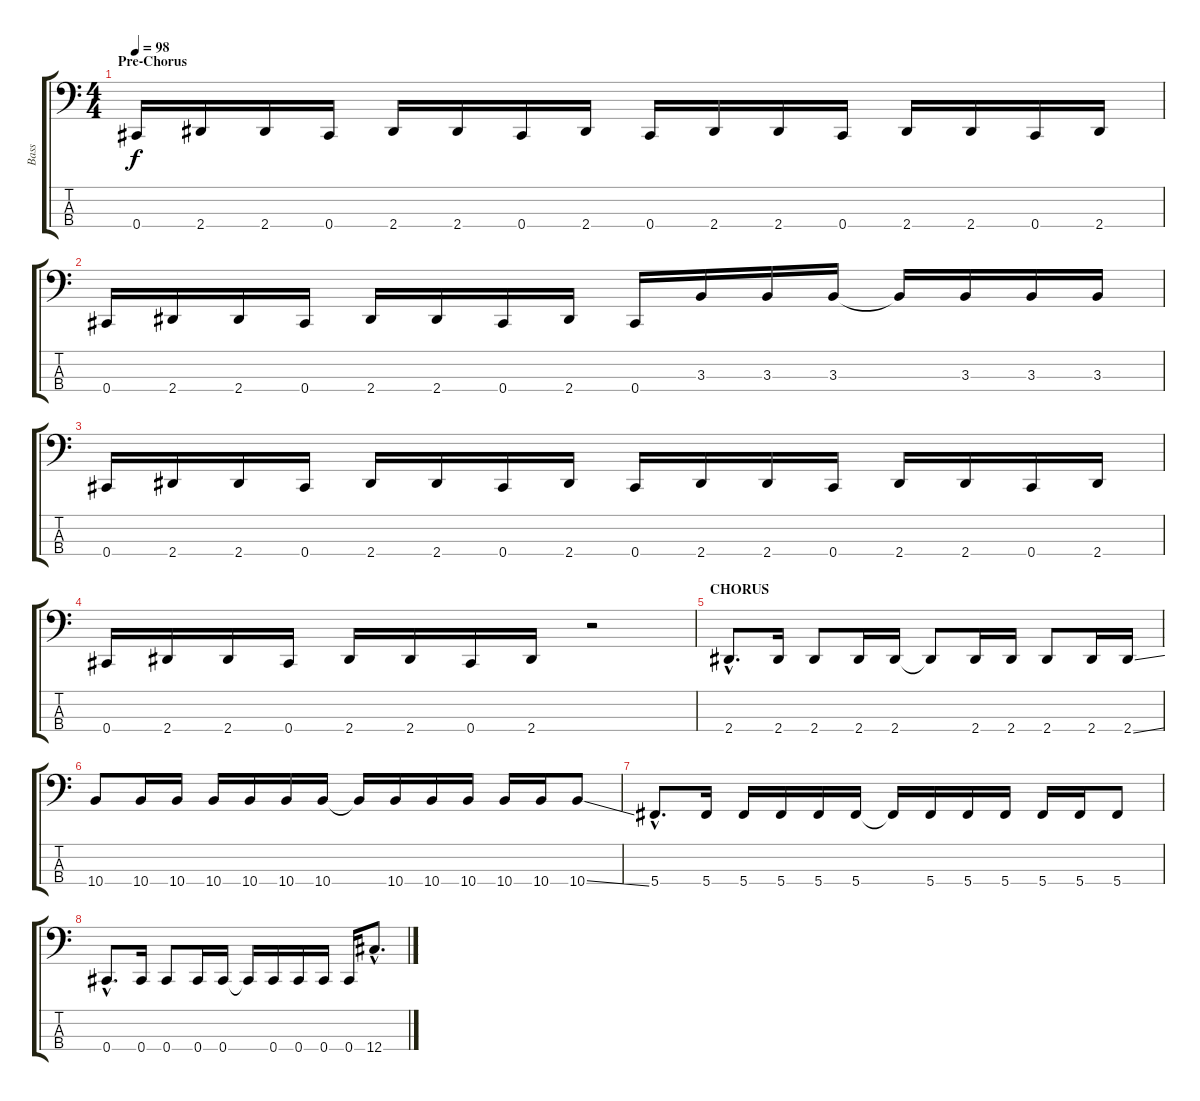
\track ("Bass" "Bass") {instrument electricbassfinger}
\staff {score tabs}
\tuning (Gb2 Db2 Ab1 Db1) {hide}
\ts (4 4)
\section ("" "Pre-Chorus")
\tempo 98
\clef f4
\ks c
0.4.16{dy f} 2.4.16 2.4.16 0.4.16 2.4.16 2.4.16 0.4.16 2.4.16 0.4.16 2.4.16 2.4.16 0.4.16 2.4.16 2.4.16 0.4.16 2.4.16 |
0.4.16 2.4.16 2.4.16 0.4.16 2.4.16 2.4.16 0.4.16 2.4.16 0.4.16 3.3.16 3.3.16 3.3.16 3.3{t}.16 3.3.16 3.3.16 3.3.16 |
0.4.16 2.4.16 2.4.16 0.4.16 2.4.16 2.4.16 0.4.16 2.4.16 0.4.16 2.4.16 2.4.16 0.4.16 2.4.16 2.4.16 0.4.16 2.4.16 |
0.4.16 2.4.16 2.4.16 0.4.16 2.4.16 2.4.16 0.4.16 2.4.16 r.2 |
\section ("" "CHORUS")
2.4{hac}.8{d} 2.4.16 2.4.8 2.4.16 2.4.16 2.4{t}.8 2.4.16 2.4.16 2.4.8 2.4.16 2.4{ss}.16 |
10.4.8 10.4.16 10.4.16 10.4.16 10.4.16 10.4.16 10.4.16 10.4{t}.16 10.4.16 10.4.16 10.4.16 10.4.16 10.4.16 10.4{ss}.8 |
5.4{hac}.8{d} 5.4.16 5.4.16 5.4.16 5.4.16 5.4.16 5.4{t}.16 5.4.16 5.4.16 5.4.16 5.4.16 5.4.16 5.4.8 |
0.4{hac}.8{d} 0.4.16 0.4.8 0.4.16 0.4.16 0.4{t}.16 0.4.16 0.4.16 0.4.16 0.4.16 12.4{ss hac}.8{d}
